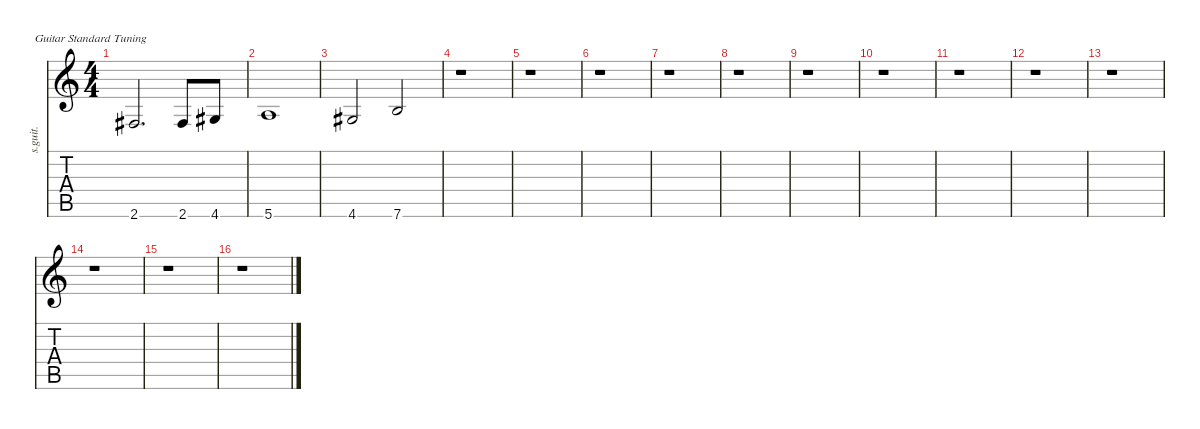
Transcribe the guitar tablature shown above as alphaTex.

\defaultSystemsLayout 4
\hideDynamics
\bracketExtendMode nobrackets
\track ("" "s.guit.") {instrument distortionguitar}
\staff {score tabs}
\tuning (E4 B3 G3 D3 A2 E2)
\ts (4 4)
\tempo (180 hide)
\clef g2
\ks c
2.6{t acc #}.2{d dy f} 2.6{acc #}.8 4.6{acc #}.8 |
5.6.1 |
4.6{acc #}.2 7.6.2 |
r.1 |
r.1 |
r.1 |
r.1 |
r.1 |
r.1 |
r.1 |
r.1 |
r.1 |
r.1 |
r.1 |
r.1 |
r.1
